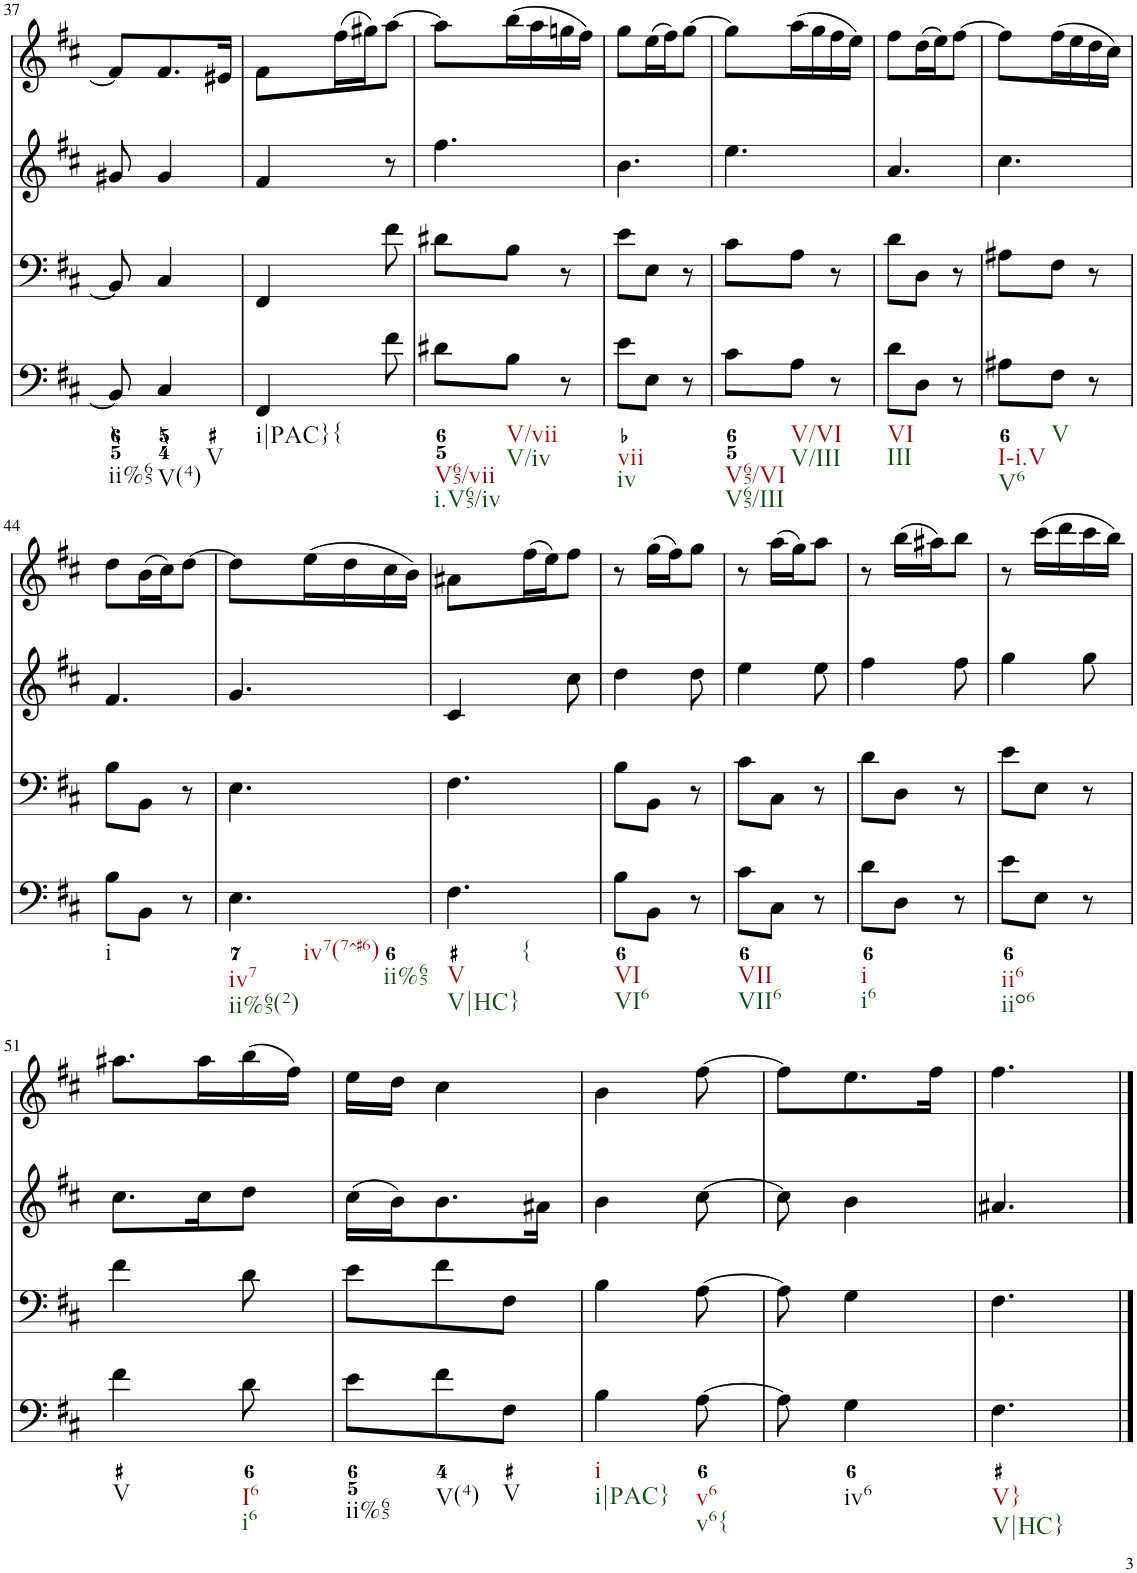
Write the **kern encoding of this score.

**kern	**kern	**kern	**kern
*part4	*part3	*part2	*part1
*staff4	*staff3	*staff2	*staff1
*I"Piano	*I"Piano	*I"Piano	*I"Piano
*I'Pno	*I'Pno	*I'Pno	*I'Pno
!!LO:PB:g=z
*clefF4	*clefF4	*clefG2	*clefG2
*k[f#c#]	*k[f#c#]	*k[f#c#]	*k[f#c#]
*b:	*b:	*b:	*b:
*M3/8	*M3/8	*M3/8	*M3/8
=37	=37	=37	=37
!LO:TX:b:t=ii%65	!	!	!
8BB/]	8BB/]	8g#X/	8f#/L]
!LO:TX:b:t=V(4)	!	!	!
!LO:TX:b:t=V	!	!	!
4C#/	4C#/	4g#/	8.f#/
.	.	.	16e#X/Jk
=38	=38	=38	=38
!LO:TX:b:t=i|PAC}	!	!	!
!LO:TX:b:t={	!	!	!
4FF#/	4FF#/	4f#/	8f#\L
.	.	.	(16ff#\L
.	.	.	16gg#X\J)
8f#\	8f#\	8r	[8aa\J
=39	=39	=39	=39
!LO:TX:b:t=V65/vii	!	!	!
!LO:TX:b:t=i.V65/iv	!	!	!
8d#X\L	8d#X\L	4.ff#\	8aa\L]
!LO:TX:b:t=V/vii	!	!	!
!LO:TX:b:t=V/iv	!	!	!
8B\J	8B\J	.	(16bb\L
.	.	.	16aa\
8r	8r	.	16ggn\
.	.	.	16ff#\JJ)
=40	=40	=40	=40
!LO:TX:b:t=vii	!	!	!
!LO:TX:b:t=iv	!	!	!
8e\L	8e\L	4.b\	8gg\L
8E\J	8E\J	.	(16ee\L
.	.	.	16ff#\J)
8r	8r	.	[8gg\J
=41	=41	=41	=41
!LO:TX:b:t=V65/VI	!	!	!
!LO:TX:b:t=V65/III	!	!	!
8c#\L	8c#\L	4.ee\	8gg\L]
!LO:TX:b:t=V/VI	!	!	!
!LO:TX:b:t=V/III	!	!	!
8A\J	8A\J	.	(16aa\L
.	.	.	16gg\
8r	8r	.	16ff#\
.	.	.	16ee\JJ)
=42	=42	=42	=42
!LO:TX:b:t=VI	!	!	!
!LO:TX:b:t=III	!	!	!
8d\L	8d\L	4.a/	8ff#\L
8D\J	8D\J	.	(16dd\L
.	.	.	16ee\J)
8r	8r	.	[8ff#\J
=43	=43	=43	=43
!LO:TX:b:t=I-i.V	!	!	!
!LO:TX:b:t=V6	!	!	!
8A#X\L	8A#X\L	4.cc#\	8ff#\L]
!LO:TX:b:t=V	!	!	!
8F#\J	8F#\J	.	(16ff#\L
.	.	.	16ee\
8r	8r	.	16dd\
.	.	.	16cc#\JJ)
!!LO:LB:g=z
=44	=44	=44	=44
!LO:TX:b:t=i	!	!	!
8B\L	8B\L	4.f#/	8dd\L
8BB\J	8BB\J	.	(16b\L
.	.	.	16cc#\J)
8r	8r	.	[8dd\J
=45	=45	=45	=45
!LO:TX:b:t=iv7	!	!	!
!LO:TX:b:t=ii%65(2)	!	!	!
!LO:TX:b:t=iv7(7^#6)	!	!	!
!LO:TX:b:t=ii%65	!	!	!
4.E\	4.E\	4.g/	8dd\L]
.	.	.	(16ee\L
.	.	.	16dd\
.	.	.	16cc#\
.	.	.	16b\JJ)
=46	=46	=46	=46
!LO:TX:b:t=V	!	!	!
!LO:TX:b:t=V|HC}	!	!	!
!LO:TX:b:t={	!	!	!
4.F#\	4.F#\	4c#/	8a#X\L
.	.	.	(16ff#\L
.	.	.	16ee\J)
.	.	8cc#\	8ff#\J
=47	=47	=47	=47
!LO:TX:b:t=VI	!	!	!
!LO:TX:b:t=VI6	!	!	!
8B\L	8B\L	4dd\	8r
8BB\J	8BB\J	.	(16gg\LL
.	.	.	16ff#\J)
8r	8r	8dd\	8gg\J
=48	=48	=48	=48
!LO:TX:b:t=VII	!	!	!
!LO:TX:b:t=VII6	!	!	!
8c#\L	8c#\L	4ee\	8r
8C#\J	8C#\J	.	(16aa\LL
.	.	.	16gg\J)
8r	8r	8ee\	8aa\J
=49	=49	=49	=49
!LO:TX:b:t=i	!	!	!
!LO:TX:b:t=i6	!	!	!
8d\L	8d\L	4ff#\	8r
8D\J	8D\J	.	(16bb\LL
.	.	.	16aa#X\J)
8r	8r	8ff#\	8bb\J
=50	=50	=50	=50
!LO:TX:b:t=ii6	!	!	!
!LO:TX:b:t=iio6	!	!	!
8e\L	8e\L	4gg\	8r
8E\J	8E\J	.	(16ccc#\LL
.	.	.	16ddd\
8r	8r	8gg\	16ccc#\
.	.	.	16bb\JJ)
!!LO:LB:g=z
=51	=51	=51	=51
!LO:TX:b:t=V	!	!	!
4f#\	4f#\	8.cc#\L	8.aa#X\L
.	.	16cc#\K	16aa#\L
!LO:TX:b:t=I6	!	!	!
!LO:TX:b:t=i6	!	!	!
8d\	8d\	8dd\J	(16bb\
.	.	.	16ff#\JJ)
=52	=52	=52	=52
!LO:TX:b:t=ii%65	!	!	!
8e\L	8e\L	(16cc#\LL	16ee\LL
.	.	16b\J)	16dd\JJ
!LO:TX:b:t=V(4)	!	!	!
8f#\	8f#\	8.b\	4cc#\
!LO:TX:b:t=V	!	!	!
8F#\J	8F#\J	.	.
.	.	16a#X\Jk	.
=53	=53	=53	=53
!LO:TX:b:t=i	!	!	!
!LO:TX:b:t=i|PAC}	!	!	!
4B\	4B\	4b\	4b\
!LO:TX:b:t=v6	!	!	!
!LO:TX:b:t=v6{	!	!	!
[8A\	[8A\	[8cc#\	[8ff#\
=54	=54	=54	=54
8A\]	8A\]	8cc#\]	8ff#\L]
!LO:TX:b:t=iv6	!	!	!
4G\	4G\	4b\	8.ee\
.	.	.	16ff#\Jk
=55	=55	=55	=55
!LO:TX:b:t=V}	!	!	!
!LO:TX:b:t=V|HC}	!	!	!
4.F#\	4.F#\	4.a#X/	4.ff#\
==	==	==	==
*-	*-	*-	*-
